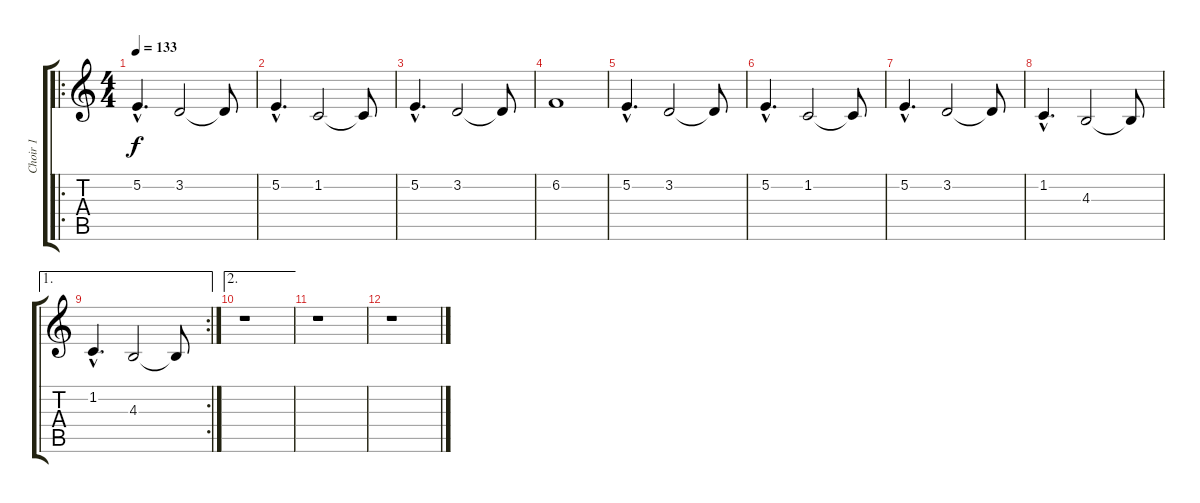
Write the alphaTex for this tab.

\track ("Choir 1" "Choir 1") {instrument pad4choir}
\staff {score tabs}
\tuning (E4 B3 G3 D3 A2 E2) {hide}
\ro
\ts (4 4)
\tempo 133
\clef g2
\ks c
5.2{hac}.4{d dy f} 3.2.2 3.2{t}.8 |
5.2{hac}.4{d} 1.2.2 1.2{t}.8 |
5.2{hac}.4{d} 3.2.2 3.2{t}.8 |
6.2.1 |
5.2{hac}.4{d} 3.2.2 3.2{t}.8 |
5.2{hac}.4{d} 1.2.2 1.2{t}.8 |
5.2{hac}.4{d} 3.2.2 3.2{t}.8 |
1.2{hac}.4{d} 4.3.2 4.3{t}.8 |
\ae 1
\rc 2
1.2{hac}.4{d} 4.3.2 4.3{t}.8 |
\ae 2
r.1 |
r.1 |
r.1
